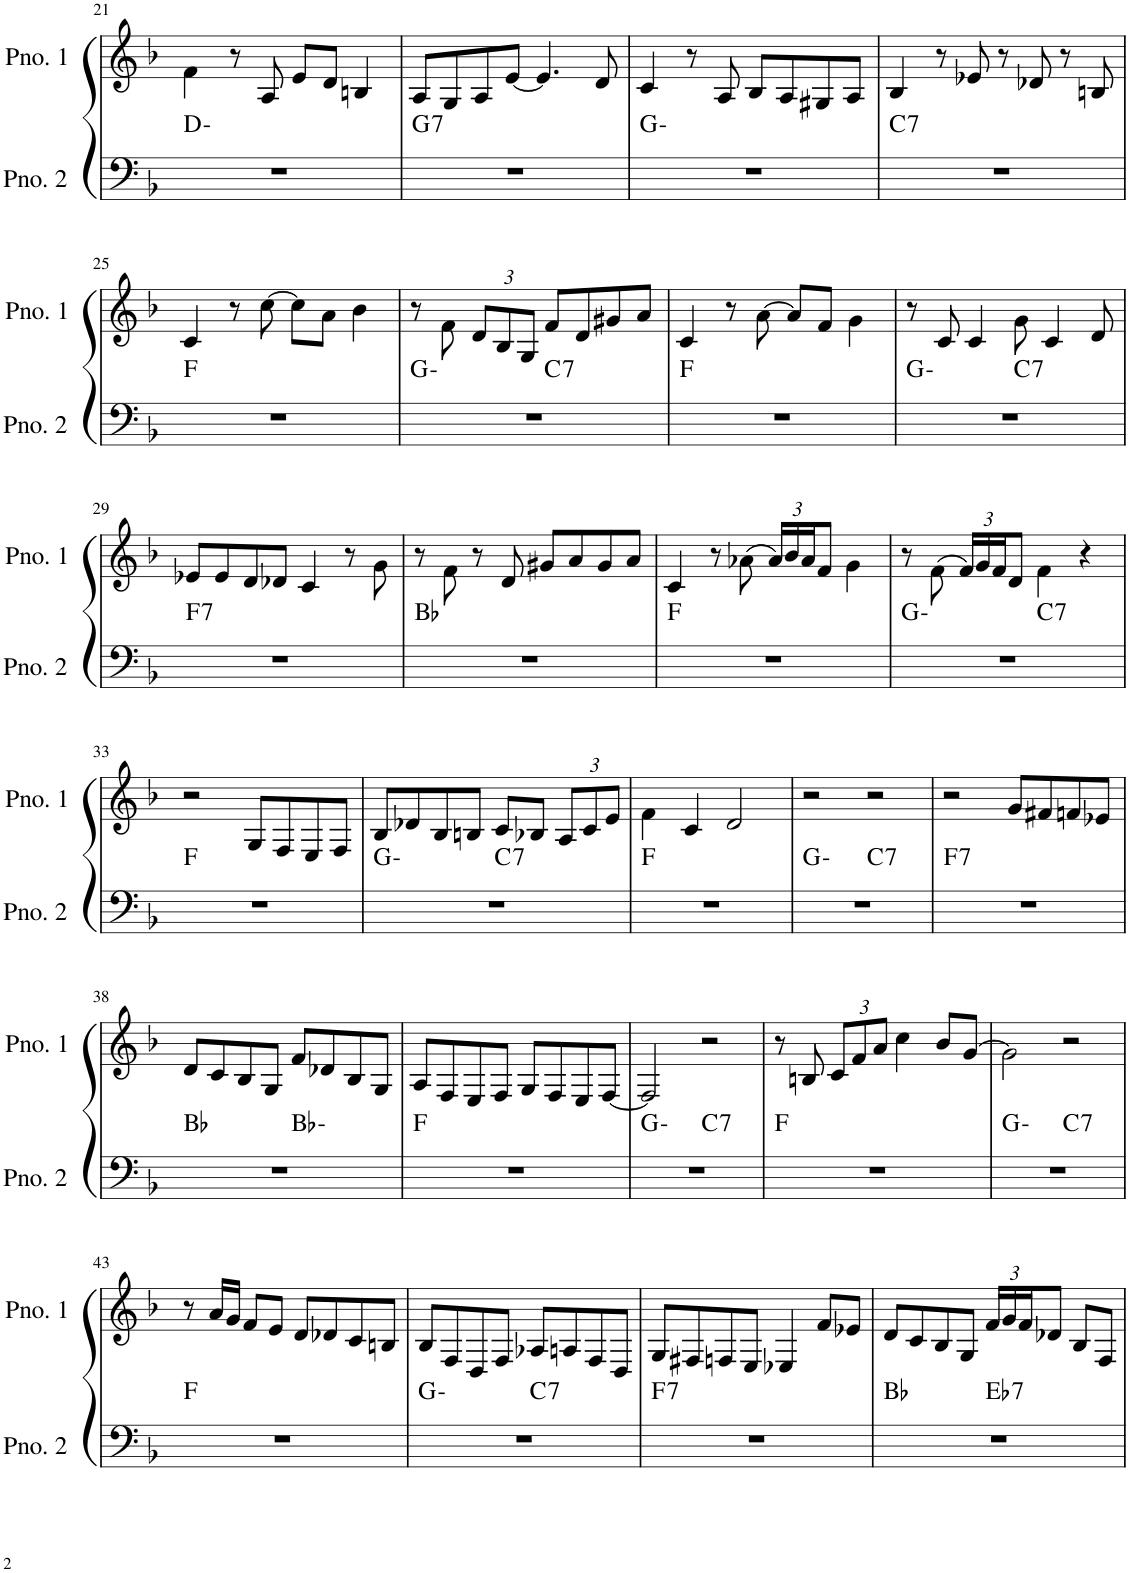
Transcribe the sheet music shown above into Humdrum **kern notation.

**kern	**harte	**kern
*part2	*part2	*part1
*staff2	*	*staff1
*I"ピアノ 2	*	*I"ピアノ 1
!!LO:PB:g=z
*clefF4	*	*clefG2
*k[b-]	*	*k[b-]
*M4/4	*	*M4/4
=21	=21	=21
1r	D:min	4f\
.	.	8r
.	.	8A/
.	.	8e/L
.	.	8d/J
.	.	4Bn/
=22	=22	=22
!	!LO:H:kt=7	!
1r	G:7	8A/L
.	.	8G/
.	.	8A/
.	.	[8e/J
.	.	4.e/]
.	.	8d/
=23	=23	=23
1r	G:min	4c/
.	.	8r
.	.	8A/
.	.	8B-/L
.	.	8A/
.	.	8G#X/
.	.	8A/J
=24	=24	=24
!	!LO:H:kt=7	!
1r	C:7	4B-/
.	.	8r
.	.	8e-X/
.	.	8r
.	.	8d-X/
.	.	8r
.	.	8Bn/
!!LO:LB:g=z
=25	=25	=25
1r	F:maj	4c/
.	.	8r
.	.	[8cc\
.	.	8cc\L]
.	.	8a\J
.	.	4b-\
=26	=26	=26
*^	*	*
1r	2ryy	G:min	8r
.	.	.	8f\
*	*	*	*Xbrackettup
.	.	.	12d/L
.	.	.	12B-/
.	.	.	12G/J
!	!	!LO:H:kt=7	!
.	2ryy	C:7	8f/L
.	.	.	8d/
.	.	.	8g#X/
.	.	.	8a/J
*v	*v	*	*
=27	=27	=27
1r	F:maj	4c/
.	.	8r
.	.	[8a\
.	.	8a/L]
.	.	8f/J
.	.	4g\
=28	=28	=28
*^	*	*
1r	2ryy	G:min	8r
.	.	.	8c/
.	.	.	4c/
!	!	!LO:H:kt=7	!
.	2ryy	C:7	8g\
.	.	.	4c/
.	.	.	8d/
!!LO:LB:g=z
=29	=29	=29	=29
!	!	!LO:H:kt=7	!
*v	*v	*	*
1r	F:7	8e-X/L
.	.	8e-/
.	.	8d/
.	.	8d-X/J
.	.	4c/
.	.	8r
.	.	8g\
=30	=30	=30
1r	Bb:maj	8r
.	.	8f\
.	.	8r
.	.	8d/
.	.	8g#X/L
.	.	8a/
.	.	8g#/
.	.	8a/J
=31	=31	=31
1r	F:maj	4c/
.	.	8r
.	.	(8a-X\
.	.	24a-/LL)
.	.	24b-/
.	.	24a-/J
.	.	8f/J
.	.	4g\
=32	=32	=32
*^	*	*
1r	2ryy	G:min	8r
.	.	.	(8f\
.	.	.	24f/LL)
.	.	.	24g/
.	.	.	24f/J
.	.	.	8d/J
!	!	!LO:H:kt=7	!
.	2ryy	C:7	4f\
.	.	.	4r
*v	*v	*	*
!!LO:LB:g=z
=33	=33	=33
1r	F:maj	2r
.	.	8G/L
.	.	8F/
.	.	8E/
.	.	8F/J
=34	=34	=34
*^	*	*
1r	2ryy	G:min	8B-/L
.	.	.	8d-X/
.	.	.	8B-/
.	.	.	8Bn/J
!	!	!LO:H:kt=7	!
.	2ryy	C:7	8c/L
.	.	.	8B-X/J
.	.	.	12A/L
.	.	.	12c/
.	.	.	12e/J
*v	*v	*	*
=35	=35	=35
1r	F:maj	4f\
.	.	4c/
.	.	2d/
=36	=36	=36
*^	*	*
1r	2ryy	G:min	2r
!	!	!LO:H:kt=7	!
.	2ryy	C:7	2r
=37	=37	=37	=37
!	!	!LO:H:kt=7	!
*v	*v	*	*
1r	F:7	2r
.	.	8g/L
.	.	8f#X/
.	.	8fn/
.	.	8e-X/J
!!LO:LB:g=z
=38	=38	=38
*^	*	*
1r	2ryy	Bb:maj	8d/L
.	.	.	8c/
.	.	.	8B-/
.	.	.	8G/J
.	2ryy	Bb:min	8f/L
.	.	.	8d-X/
.	.	.	8B-/
.	.	.	8G/J
*v	*v	*	*
=39	=39	=39
1r	F:maj	8A/L
.	.	8F/
.	.	8E/
.	.	8F/J
.	.	8G/L
.	.	8F/
.	.	8E/
.	.	[8F/J
=40	=40	=40
*^	*	*
1r	2ryy	G:min	2F/]
!	!	!LO:H:kt=7	!
.	2ryy	C:7	2r
*v	*v	*	*
=41	=41	=41
1r	F:maj	8r
.	.	8Bn/
.	.	12c/L
.	.	12f/
.	.	12a/J
.	.	4cc\
.	.	8b-/L
.	.	[8g/J
=42	=42	=42
*^	*	*
1r	2ryy	G:min	2g\]
!	!	!LO:H:kt=7	!
.	2ryy	C:7	2r
*v	*v	*	*
!!LO:LB:g=z
=43	=43	=43
1r	F:maj	8r
.	.	16a/LL
.	.	16g/JJ
.	.	8f/L
.	.	8e/J
.	.	8d/L
.	.	8d-X/
.	.	8c/
.	.	8Bn/J
=44	=44	=44
*^	*	*
1r	2ryy	G:min	8B-/L
.	.	.	8F/
.	.	.	8D/
.	.	.	8F/J
!	!	!LO:H:kt=7	!
.	2ryy	C:7	8A-X/L
.	.	.	8An/
.	.	.	8F/
.	.	.	8D/J
=45	=45	=45	=45
!	!	!LO:H:kt=7	!
*v	*v	*	*
1r	F:7	8G/L
.	.	8F#X/
.	.	8Fn/
.	.	8E/J
.	.	4E-X/
.	.	8f/L
.	.	8e-X/J
=46	=46	=46
*^	*	*
1r	2ryy	Bb:maj	8d/L
.	.	.	8c/
.	.	.	8B-/
.	.	.	8G/J
!	!	!LO:H:kt=7	!
.	2ryy	Eb:7	24f/LL
.	.	.	24g/
.	.	.	24f/J
.	.	.	8d-X/J
.	.	.	8B-/L
.	.	.	8F/J
*v	*v	*	*
=	=	=
*-	*-	*-
